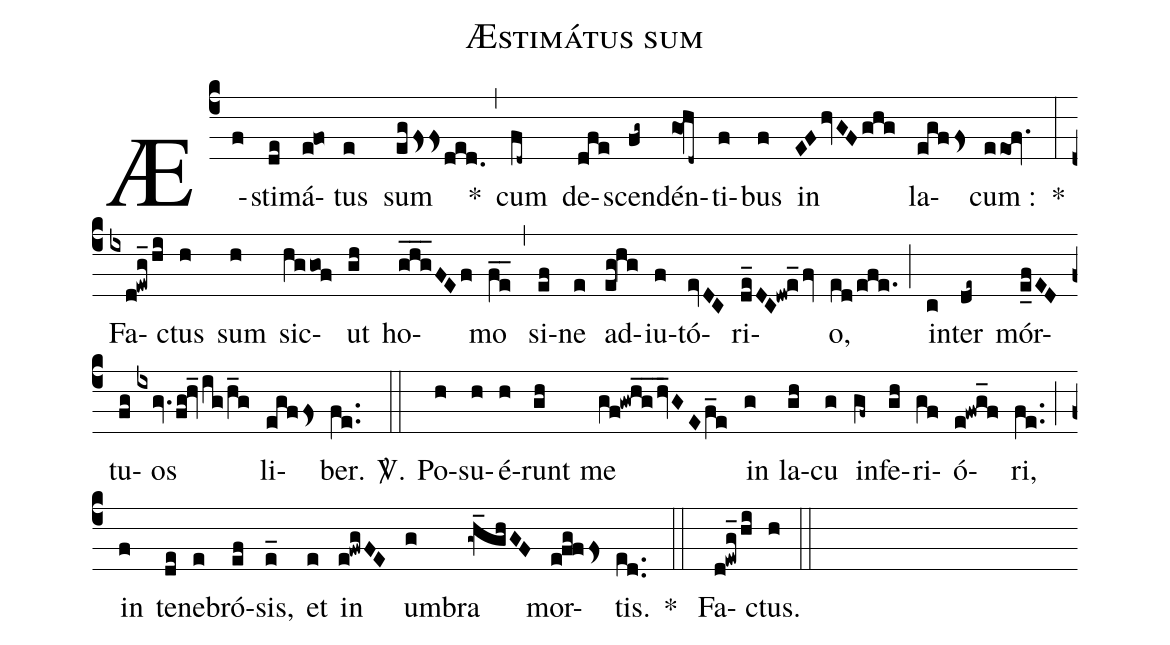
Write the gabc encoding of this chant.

name: Æstimátus sum;
%%
(c4)

Æ(f)sti(de)má(e!fo)tus(e) sum(eg/fs<fs</ded.) *(,)
cum(fd~) de(dfe)scen(fg~)dén(go!hd~)ti(f)bus(f) in(EFhvGFghg) la(egffs<)cum :(eeof.) *(:)
Fa(ixd!ewg_/hi)ctus(h) sum(h) sic(hggof)ut(gh) ho(g_h_g_FEf)mo(f_e_) (,)
si(ef)ne(e) ad(eg!hg)iu(f)tó(evDC)ri(de_DC!dw!e_fv)o,(ed/efe.) (;)
in(c)ter(de~) mór(e_0fED)tu(fg)os(ixgv./fg!hv_ig/h_g) li(egffs<)ber.(fe..) <sp>V/</sp>.(::)

Po(h)su(h)é(h)runt(gh) me(gf!gwh_g_/hv_GEf_e) in(g) la(gh)cu(g) in(gf~)fe(gh)ri(gf)ó(e!fwg_f)ri,(fe..) (;)
in(f) te(de)ne(e)bró(ef)sis,(e_) et(e) in(e!fwgFE) um(g)bra(g~!h_ghGF) mor(efg!ffs<)tis.(ed..) * (::)

Fa(d!ewg_/hi)ctus.(h) (::)
